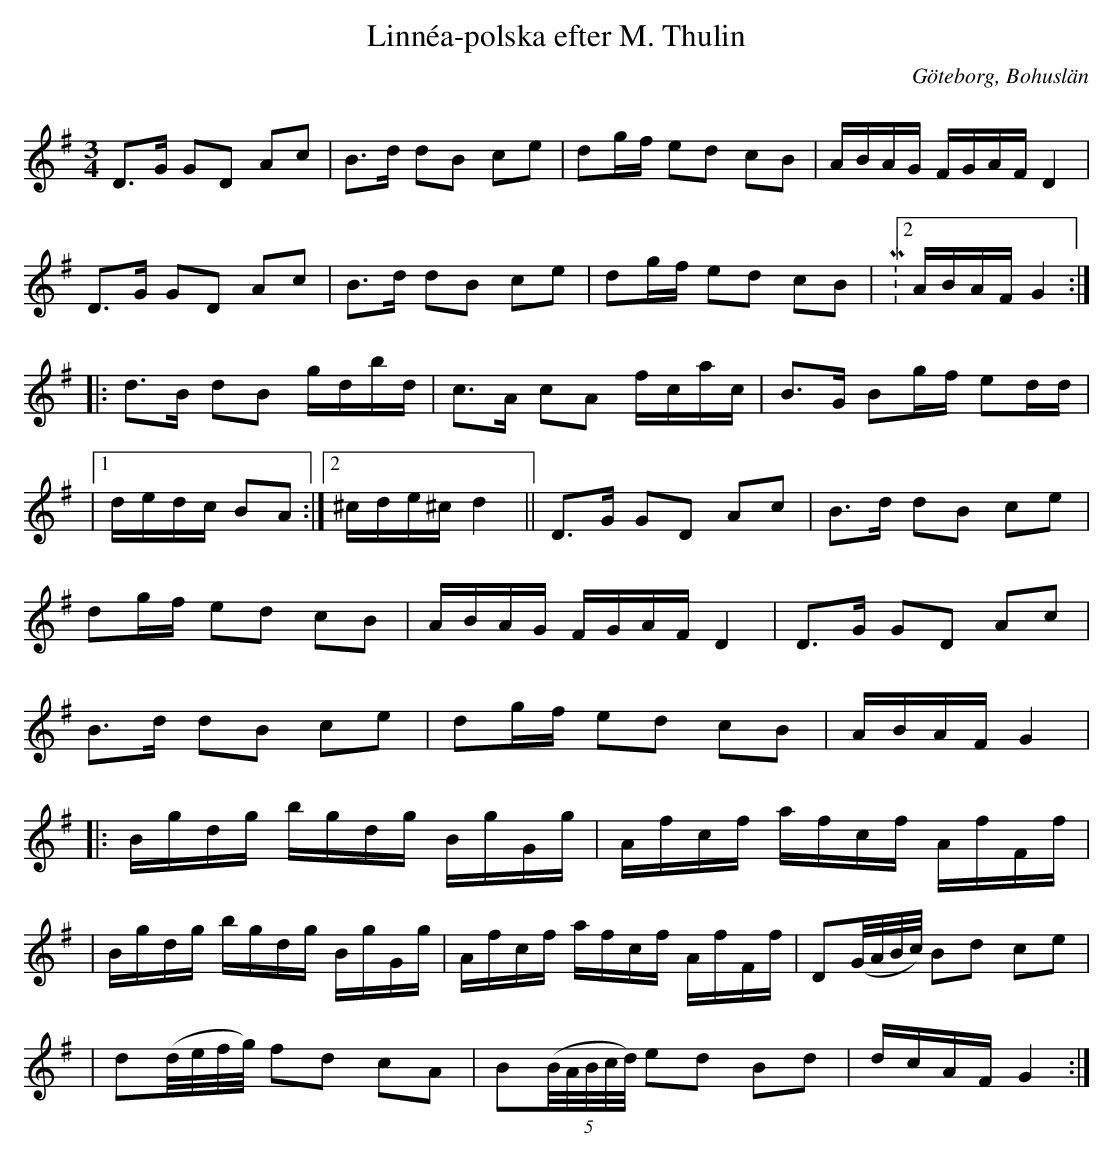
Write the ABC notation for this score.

X:1
T:Linnéa-polska efter M. Thulin
O:Göteborg, Bohuslän
Q:107
M:3/4
L:1/8
K:G
D>G GD Ac | B>d dB ce | dg/f/ ed cB | A/B/A/G/ F/G/A/F/ D2 |
D>G GD Ac | B>d dB ce | dg/f/ ed cB |M:2/4 A/B/A/F/ G2 :|]
|:d>B dB g/d/b/d/ | c>A cA f/c/a/c/ | B>G Bg/f/ ed/d/ |
|1 d/e/d/c/ BA :|2 ^c/d/e/^c/ d2 || D>G GD Ac | B>d dB ce |
 dg/f/ ed cB | A/B/A/G/ F/G/A/F/ D2 | D>G GD Ac |
 B>d dB ce | dg/f/ ed cB | A/B/A/F/ G2 |
|: B/g/d/g/ b/g/d/g/ B/g/G/g/ | A/f/c/f/ a/f/c/f/ A/f/F/f/ |
| B/g/d/g/ b/g/d/g/ B/g/G/g/ | A/f/c/f/ a/f/c/f/ A/f/F/f/ |D(G//A//B//c//) Bd ce |
| d(d//e//f//g//) fd cA |B((5B//A//B//c//d//) ed Bd | d/c/A/F/ G2 :|]
